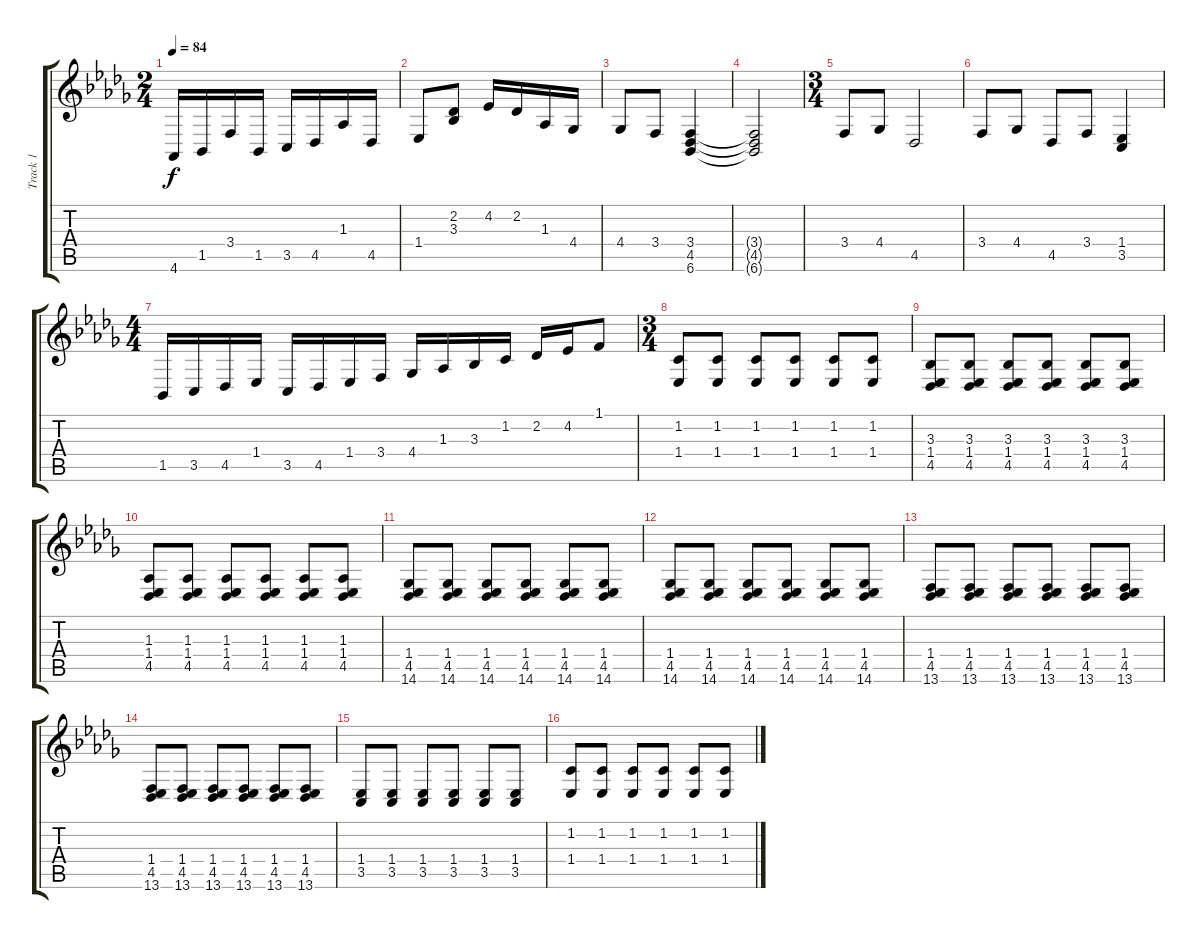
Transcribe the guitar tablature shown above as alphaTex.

\track ("Track 1" "Track 1") {instrument acousticgrandpiano}
\staff {score tabs}
\tuning (E4 B3 G3 D3 A2 E2) {hide}
\ts (2 4)
\tempo 84
\clef g2
\ks db
4.6.16{dy f} 1.5.16 3.4.16 1.5.16 3.5.16 4.5.16 1.3.16 4.5.16 |
1.4.8 (2.2 3.3).8 4.2.16 2.2.16 1.3.16 4.4.16 |
4.4.8 3.4.8 (3.4 4.5 6.6).4 |
(3.4{t} 4.5{t} 6.6{t}).2 |
\ts (3 4)
3.4.8 4.4.8 4.5.2 |
3.4.8 4.4.8 4.5.8 3.4.8 (1.4 3.5).4 |
\ts (4 4)
1.5.16 3.5.16 4.5.16 1.4.16 3.5.16 4.5.16 1.4.16 3.4.16 4.4.16 1.3.16 3.3.16 1.2.16 2.2.16 4.2.16 1.1.8 |
\ts (3 4)
(1.2 1.4).8 (1.2 1.4).8 (1.2 1.4).8 (1.2 1.4).8 (1.2 1.4).8 (1.2 1.4).8 |
(3.3 1.4 4.5).8 (3.3 1.4 4.5).8 (3.3 1.4 4.5).8 (3.3 1.4 4.5).8 (3.3 1.4 4.5).8 (3.3 1.4 4.5).8 |
(1.3 1.4 4.5).8 (1.3 1.4 4.5).8 (1.3 1.4 4.5).8 (1.3 1.4 4.5).8 (1.3 1.4 4.5).8 (1.3 1.4 4.5).8 |
(1.4 4.5 14.6).8 (1.4 4.5 14.6).8 (1.4 4.5 14.6).8 (1.4 4.5 14.6).8 (1.4 4.5 14.6).8 (1.4 4.5 14.6).8 |
(1.4 4.5 14.6).8 (1.4 4.5 14.6).8 (1.4 4.5 14.6).8 (1.4 4.5 14.6).8 (1.4 4.5 14.6).8 (1.4 4.5 14.6).8 |
(1.4 4.5 13.6).8 (1.4 4.5 13.6).8 (1.4 4.5 13.6).8 (1.4 4.5 13.6).8 (1.4 4.5 13.6).8 (1.4 4.5 13.6).8 |
(1.4 4.5 13.6).8 (1.4 4.5 13.6).8 (1.4 4.5 13.6).8 (1.4 4.5 13.6).8 (1.4 4.5 13.6).8 (1.4 4.5 13.6).8 |
(1.4 3.5).8 (1.4 3.5).8 (1.4 3.5).8 (1.4 3.5).8 (1.4 3.5).8 (1.4 3.5).8 |
(1.2 1.4).8 (1.2 1.4).8 (1.2 1.4).8 (1.2 1.4).8 (1.2 1.4).8 (1.2 1.4).8
